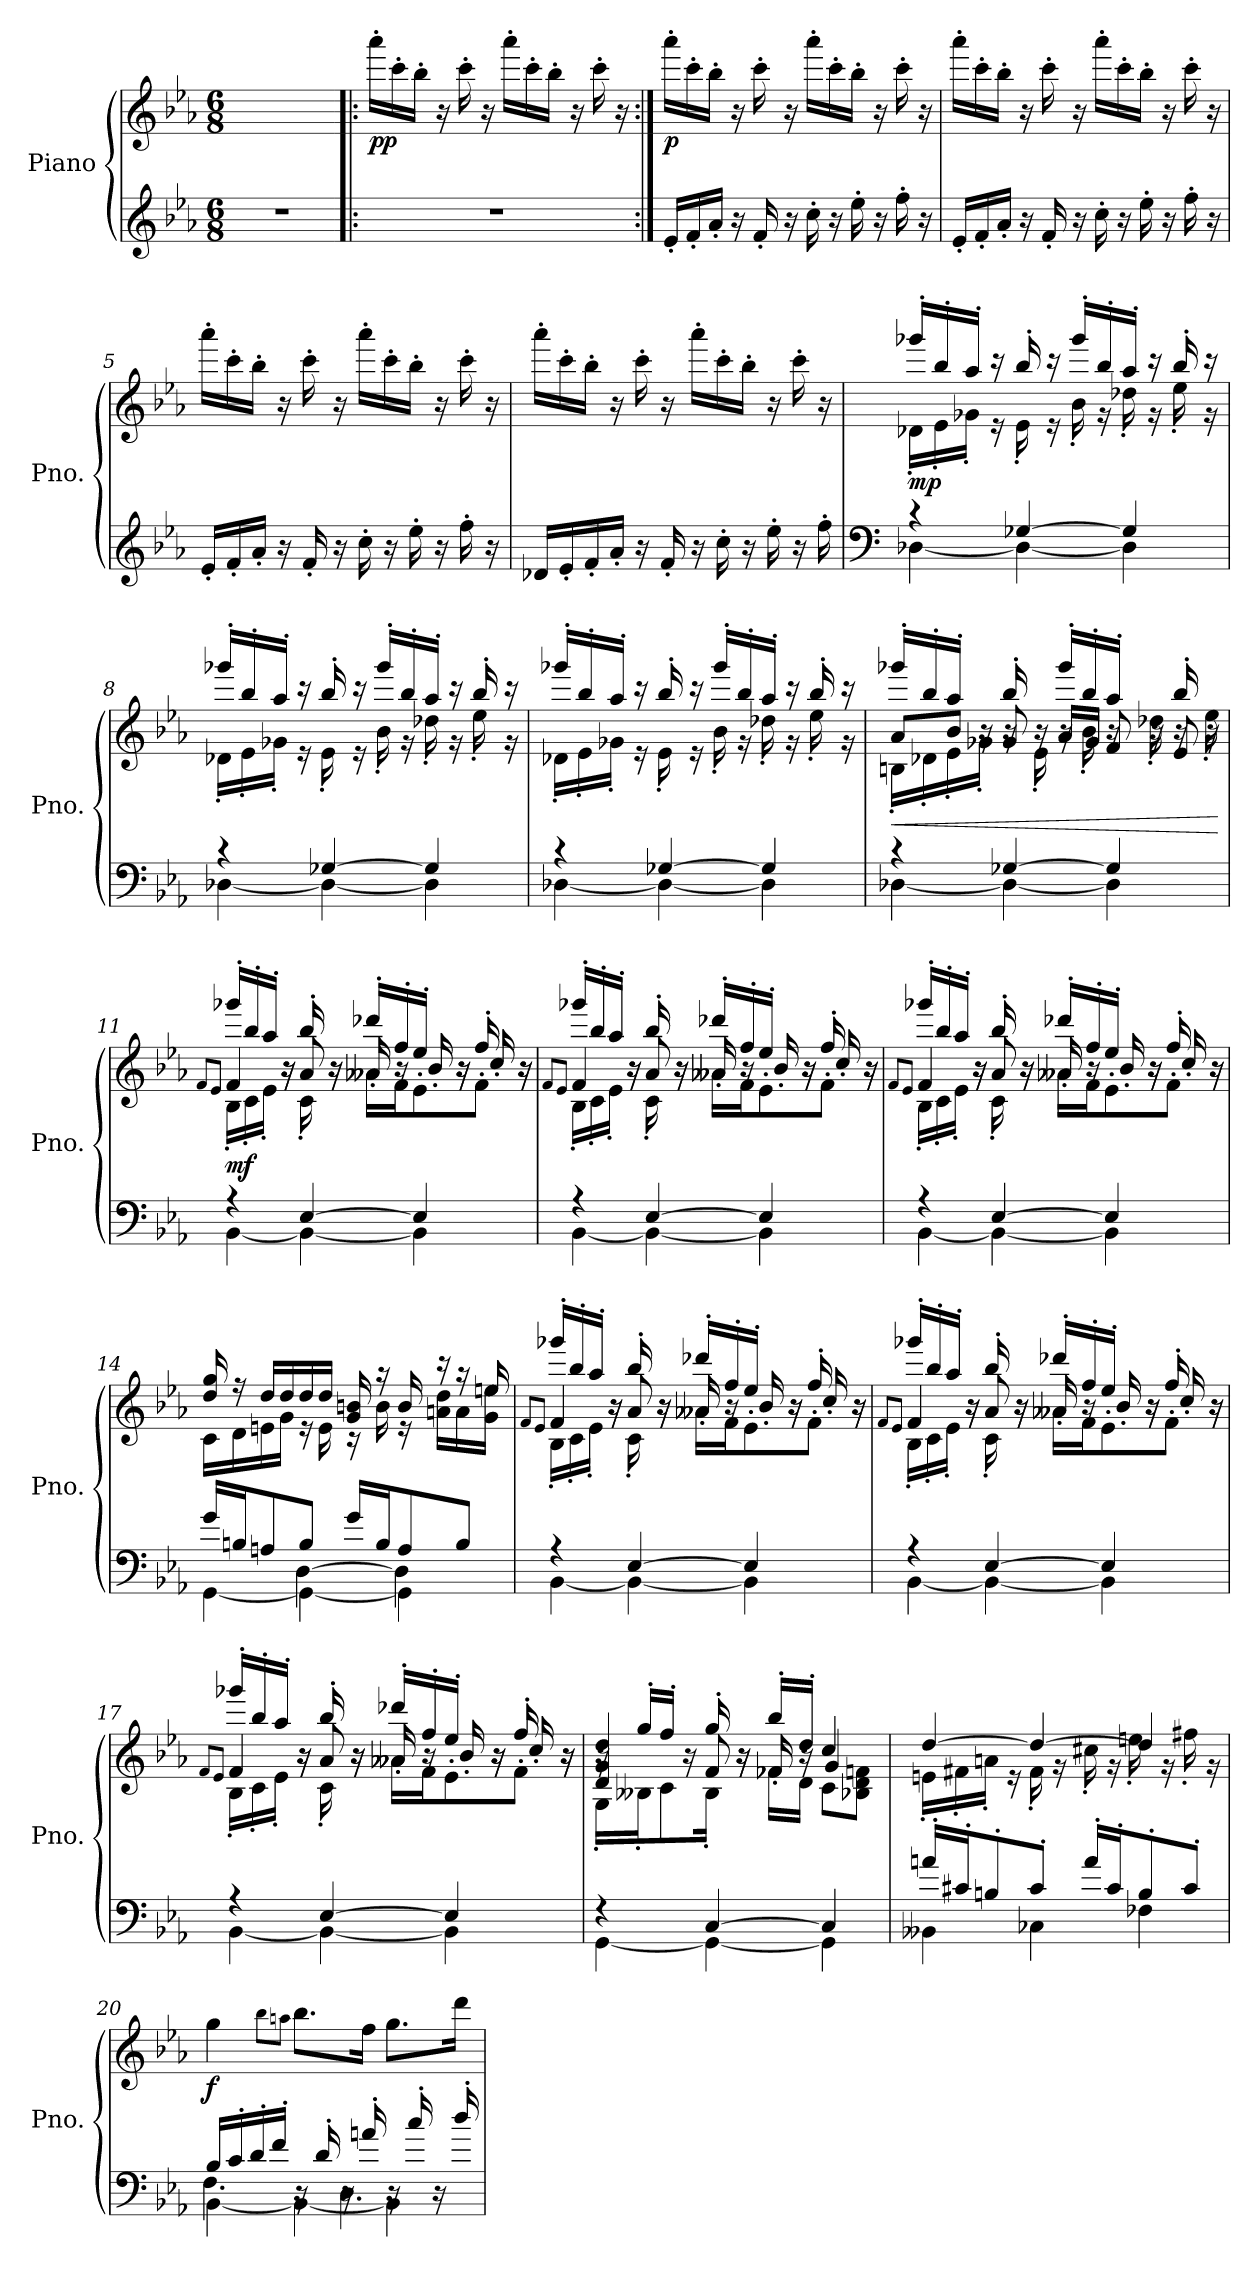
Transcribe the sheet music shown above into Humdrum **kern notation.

**kern	**kern	**dynam
*part1	*part1	*part1
*staff2	*staff1	*staff1/2
*I"Piano	*	*
*I'Pno.	*	*
*clefG2	*clefG2	*
*k[b-e-a-]	*k[b-e-a-]	*
*M6/8	*M6/8	*
=1	=1	=1
2.r	2.ryy	.
=2!|:	=2!|:	=2!|:
*	*MM110	*
!	!	!LO:DY:b
2.r	16aaa-'\LL	pp
.	16ccc'\	.
.	16bb-'\JJ	.
.	16r	.
.	16ccc'\	.
.	16r	.
.	16aaa-'\LL	.
.	16ccc'\	.
.	16bb-'\JJ	.
.	16r	.
.	16ccc'\	.
.	16r	.
!!LO:LB:g=z
=3:|!	=3:|!	=3:|!
!	!	!LO:DY:b
16e-'/LL	16aaa-'\LL	p
16f'/	16ccc'\	.
16a-'/JJ	16bb-'\JJ	.
16r	16r	.
16f'/	16ccc'\	.
16r	16r	.
16cc'\	16aaa-'\LL	.
16r	16ccc'\	.
16ee-'\	16bb-'\JJ	.
16r	16r	.
16ff'\	16ccc'\	.
16r	16r	.
=4	=4	=4
16e-'/LL	16aaa-'\LL	.
16f'/	16ccc'\	.
16a-'/JJ	16bb-'\JJ	.
16r	16r	.
16f'/	16ccc'\	.
16r	16r	.
16cc'\	16aaa-'\LL	.
16r	16ccc'\	.
16ee-'\	16bb-'\JJ	.
16r	16r	.
16ff'\	16ccc'\	.
16r	16r	.
=5	=5	=5
16e-'/LL	16aaa-'\LL	.
16f'/	16ccc'\	.
16a-'/JJ	16bb-'\JJ	.
16r	16r	.
16f'/	16ccc'\	.
16r	16r	.
16cc'\	16aaa-'\LL	.
16r	16ccc'\	.
16ee-'\	16bb-'\JJ	.
16r	16r	.
16ff'\	16ccc'\	.
16r	16r	.
=6	=6	=6
16d-X/LL	16aaa-'\LL	.
16e-'/	16ccc'\	.
16f'/	16bb-'\JJ	.
16a-'/JJ	16r	.
16r	16ccc'\	.
16f'/	16r	.
16r	16aaa-'\LL	.
16cc'\	16ccc'\	.
16r	16bb-'\JJ	.
16ee-'\	16r	.
16r	16ccc'\	.
16ff'\	16r	.
!!LO:LB:g=z
=7	=7	=7
*clefF4	*	*
*^	*^	*
!	!	!	!	!LO:DY:b
4r	[4D-X\	16ggg-X'/LL	16d-X'\LL	mp
.	.	16bb-'/	16e-'\	.
.	.	16aa-'/JJ	16g-X'\JJ	.
.	.	16r	16r	.
[4G-X/	4D-\_	16bb-'/	16e-'\	.
.	.	16r	16r	.
.	.	16ggg-'/LL	16b-'\	.
.	.	16bb-'/	16r	.
4G-/]	4D-\]	16aa-'/JJ	16dd-X'\	.
.	.	16r	16r	.
.	.	16bb-'/	16ee-'\	.
.	.	16r	16r	.
=8	=8	=8	=8	=8
4r	[4D-X\	16ggg-X'/LL	16d-X'\LL	.
.	.	16bb-'/	16e-'\	.
.	.	16aa-'/JJ	16g-X'\JJ	.
.	.	16r	16r	.
[4G-X/	4D-\_	16bb-'/	16e-'\	.
.	.	16r	16r	.
.	.	16ggg-'/LL	16b-'\	.
.	.	16bb-'/	16r	.
4G-/]	4D-\]	16aa-'/JJ	16dd-X'\	.
.	.	16r	16r	.
.	.	16bb-'/	16ee-'\	.
.	.	16r	16r	.
!!LO:LB:g=z	!!
=9	=9	=9	=9	=9
4r	[4D-X\	16ggg-X'/LL	16d-X'\LL	.
.	.	16bb-'/	16e-'\	.
.	.	16aa-'/JJ	16g-X'\JJ	.
.	.	16r	16r	.
[4G-X/	4D-\_	16bb-'/	16e-'\	.
.	.	16r	16r	.
.	.	16ggg-'/LL	16b-'\	.
.	.	16bb-'/	16r	.
4G-/]	4D-\]	16aa-'/JJ	16dd-X'\	.
.	.	16r	16r	.
.	.	16bb-'/	16ee-'\	.
.	.	16r	16r	.
=10	=10	=10	=10	=10
!	!	!	!	!LO:HP:b
*	*	*	*^	*
4r	[4D-X\	16ggg-X'/LL	16Bn'\LL	8a-/L	<
.	.	16bb-'/	16d-X'\	.	.
.	.	16aa-'/JJ	16e-'\	8b-/J	.
.	.	16r	16g-X'\JJ	.	.
[4G-X/	4D-\_	16bb-'/	16r	8g-/	.
.	.	16r	16e-'\	.	.
.	.	16ggg-'/LL	16r	16a-/LL	.
.	.	16bb-'/	16b-'\	16g-/JJ	.
4G-/]	4D-\]	16aa-'/JJ	16r	8f/	.
.	.	16r	16dd-X'\	.	.
.	.	16bb-'/	16r	8e-/	.
.	.	16r	16ee-'\	.	.
*v	*v	*	*	*	*
*	*v	*v	*v	*
.	.	[
!!LO:LB:g=z
=11	=11	=11
*	*^	*
*	*	*^	*
.	.	.	8qf/L	.
.	.	.	8qe-/J	.
*^	*	*	*	*
!	!	!	!	!	!LO:DY:b
4r	[4BB-\	16ggg-X'/LL	16B-'\LL	4f/	mf
.	.	16bb-'/	16c'\	.	.
.	.	16aa-'/JJ	16e-'\JJ	.	.
.	.	16r	16r	.	.
[4E-/	4BB-\_	16bb-'/	16c'\	8a-/	.
.	.	16r	16r	.	.
.	.	16ddd-X'/LL	16a--X'/	16a--\LL	.
.	.	16ff'/	16r	16f\J	.
4E-/]	4BB-\]	16ee-'/JJ	16b-'/	8e-'\	.
.	.	16r	16r	.	.
.	.	16ff'/	16cc'/	8f'\J	.
.	.	16r	16r	.	.
=12	=12	=12	=12	=12	=12
.	.	.	.	8qf/L	.
.	.	.	.	8qe-/J	.
4r	[4BB-\	16ggg-X'/LL	16B-'\LL	4f/	.
.	.	16bb-'/	16c'\	.	.
.	.	16aa-'/JJ	16e-'\JJ	.	.
.	.	16r	16r	.	.
[4E-/	4BB-\_	16bb-'/	16c'\	8a-/	.
.	.	16r	16r	.	.
.	.	16ddd-X'/LL	16a--X'/	16a--\LL	.
.	.	16ff'/	16r	16f\J	.
4E-/]	4BB-\]	16ee-'/JJ	16b-'/	8e-'\	.
.	.	16r	16r	.	.
.	.	16ff'/	16cc'/	8f'\J	.
.	.	16r	16r	.	.
!!LO:LB:g=z	!!	!!
=13	=13	=13	=13	=13	=13
.	.	.	.	8qf/L	.
.	.	.	.	8qe-/J	.
4r	[4BB-\	16ggg-X'/LL	16B-'\LL	4f/	.
.	.	16bb-'/	16c'\	.	.
.	.	16aa-'/JJ	16e-'\JJ	.	.
.	.	16r	16r	.	.
[4E-/	4BB-\_	16bb-'/	16c'\	8a-/	.
.	.	16r	16r	.	.
.	.	16ddd-X'/LL	16a--X'/	16a--\LL	.
.	.	16ff'/	16r	16f\J	.
4E-/]	4BB-\]	16ee-'/JJ	16b-'/	8e-'\	.
.	.	16r	16r	.	.
.	.	16ff'/	16cc'/	8f'\J	.
.	.	16r	16r	.	.
*	*	*	*v	*v	*
=14	=14	=14	=14	=14
*	*^	*	*	*
16g/LL	[4GG\	4ryy	16dd/ 16gg/	16c\LL	.
16Bn/J	.	.	16r	16d\	.
8An/	.	.	16dd/LL	16en\	.
.	.	.	16dd/	16g\JJ	.
8B/J	4GG\_	[4D\	16dd/	16r	.
.	.	.	16dd/JJ	16e\	.
16g/LL	.	.	16g/ 16bn/	16r	.
16B/J	.	.	16r	16b\	.
8A/	4GG\]	4D\]	16b/	16r	.
.	.	.	16r	16an\ 16dd\LL	.
8B/J	.	.	16r	16a\	.
.	.	.	16een/	16g\ 16ee\JJ	.
*v	*v	*v	*	*	*
!!LO:PB:g=z
=15	=15	=15	=15
*	*	*^	*
.	.	.	8qf/L	.
.	.	.	8qe-/J	.
*^	*	*	*	*
4r	[4BB-\	16ggg-X'/LL	16B-'\LL	4f/	.
.	.	16bb-'/	16c'\	.	.
.	.	16aa-'/JJ	16e-'\JJ	.	.
.	.	16r	16r	.	.
[4E-/	4BB-\_	16bb-'/	16c'\	8a-/	.
.	.	16r	16r	.	.
.	.	16ddd-X'/LL	16a--X'/	16a--\LL	.
.	.	16ff'/	16r	16f\J	.
4E-/]	4BB-\]	16ee-'/JJ	16b-'/	8e-'\	.
.	.	16r	16r	.	.
.	.	16ff'/	16cc'/	8f'\J	.
.	.	16r	16r	.	.
=16	=16	=16	=16	=16	=16
.	.	.	.	8qf/L	.
.	.	.	.	8qe-/J	.
4r	[4BB-\	16ggg-X'/LL	16B-'\LL	4f/	.
.	.	16bb-'/	16c'\	.	.
.	.	16aa-'/JJ	16e-'\JJ	.	.
.	.	16r	16r	.	.
[4E-/	4BB-\_	16bb-'/	16c'\	8a-/	.
.	.	16r	16r	.	.
.	.	16ddd-X'/LL	16a--X'/	16a--\LL	.
.	.	16ff'/	16r	16f\J	.
4E-/]	4BB-\]	16ee-'/JJ	16b-'/	8e-'\	.
.	.	16r	16r	.	.
.	.	16ff'/	16cc'/	8f'\J	.
.	.	16r	16r	.	.
!!LO:LB:g=z	!!	!!
=17	=17	=17	=17	=17	=17
.	.	.	.	8qf/L	.
.	.	.	.	8qe-/J	.
4r	[4BB-\	16ggg-X'/LL	16B-'\LL	4f/	.
.	.	16bb-'/	16c'\	.	.
.	.	16aa-'/JJ	16e-'\JJ	.	.
.	.	16r	16r	.	.
[4E-/	4BB-\_	16bb-'/	16c'\	8a-/	.
.	.	16r	16r	.	.
.	.	16ddd-X'/LL	16a--X'/	16a--\LL	.
.	.	16ff'/	16r	16f\J	.
4E-/]	4BB-\]	16ee-'/JJ	16b-'/	8e-'\	.
.	.	16r	16r	.	.
.	.	16ff'/	16cc'/	8f'\J	.
.	.	16r	16r	.	.
=18	=18	=18	=18	=18	=18
4r	[4GG\	16r	16G'\LL	4d/ 4g/ 4dd/	.
.	.	16gg'/LL	16B--X'\J	.	.
.	.	16ff'/JJ	8c\	.	.
.	.	16r	.	.	.
[4C/	4GG\_	16gg'/	16B--'\Jk	8f/	.
.	.	16r	16r	.	.
.	.	16bb-'/LL	16f-X'/	16f-\LL	.
.	.	16dd'/JJ	16r	16d\JJ	.
4C/]	4GG\]	4cc/	4g/	8c\L	.
.	.	.	.	8B-X\ 8d\ 8fn\J	.
*	*	*	*v	*v	*
=19	=19	=19	=19	=19
16an'/LL	4BB--X\	[4dd/	16en'\LL	.
16c#X'/J	.	.	16f#X'\	.
8Bn'/	.	.	16an'\JJ	.
.	.	.	16r	.
8c#'/J	4C-X\	4dd/_	16f#'\	.
.	.	.	16r	.
16a'/LL	.	.	16cc#X'\	.
16c#'/J	.	.	16r	.
8B'/	4F-X\	4dd/]	16een'\	.
.	.	.	16r	.
8c#'/J	.	.	16ff#X'\	.
.	.	.	16r	.
!!LO:LB:g=z
=20	=20	=20	=20	=20
*	*^	*	*	*
!	!	!	!	!	!LO:DY:b
*	*	*	*v	*v	*
16B-/LL	[4BB-\	4.F\	4gg\	f
16c'/	.	.	.	.
16d'/	.	.	.	.
16f'/JJ	.	.	.	.
.	.	.	8qbb-\L	.
.	.	.	8qaan\J	.
16r	4BB-\_	.	8.bb-\L	.
16d'/	.	.	.	.
16r	.	4.D\	.	.
16an'/	.	.	16ff\Jk	.
16r	4BB-\]	.	8.gg\L	.
16cc'/	.	.	.	.
16r	.	.	.	.
16dd'/	.	.	16ddd\Jk	.
*v	*v	*v	*	*
=	=	=
*-	*-	*-
